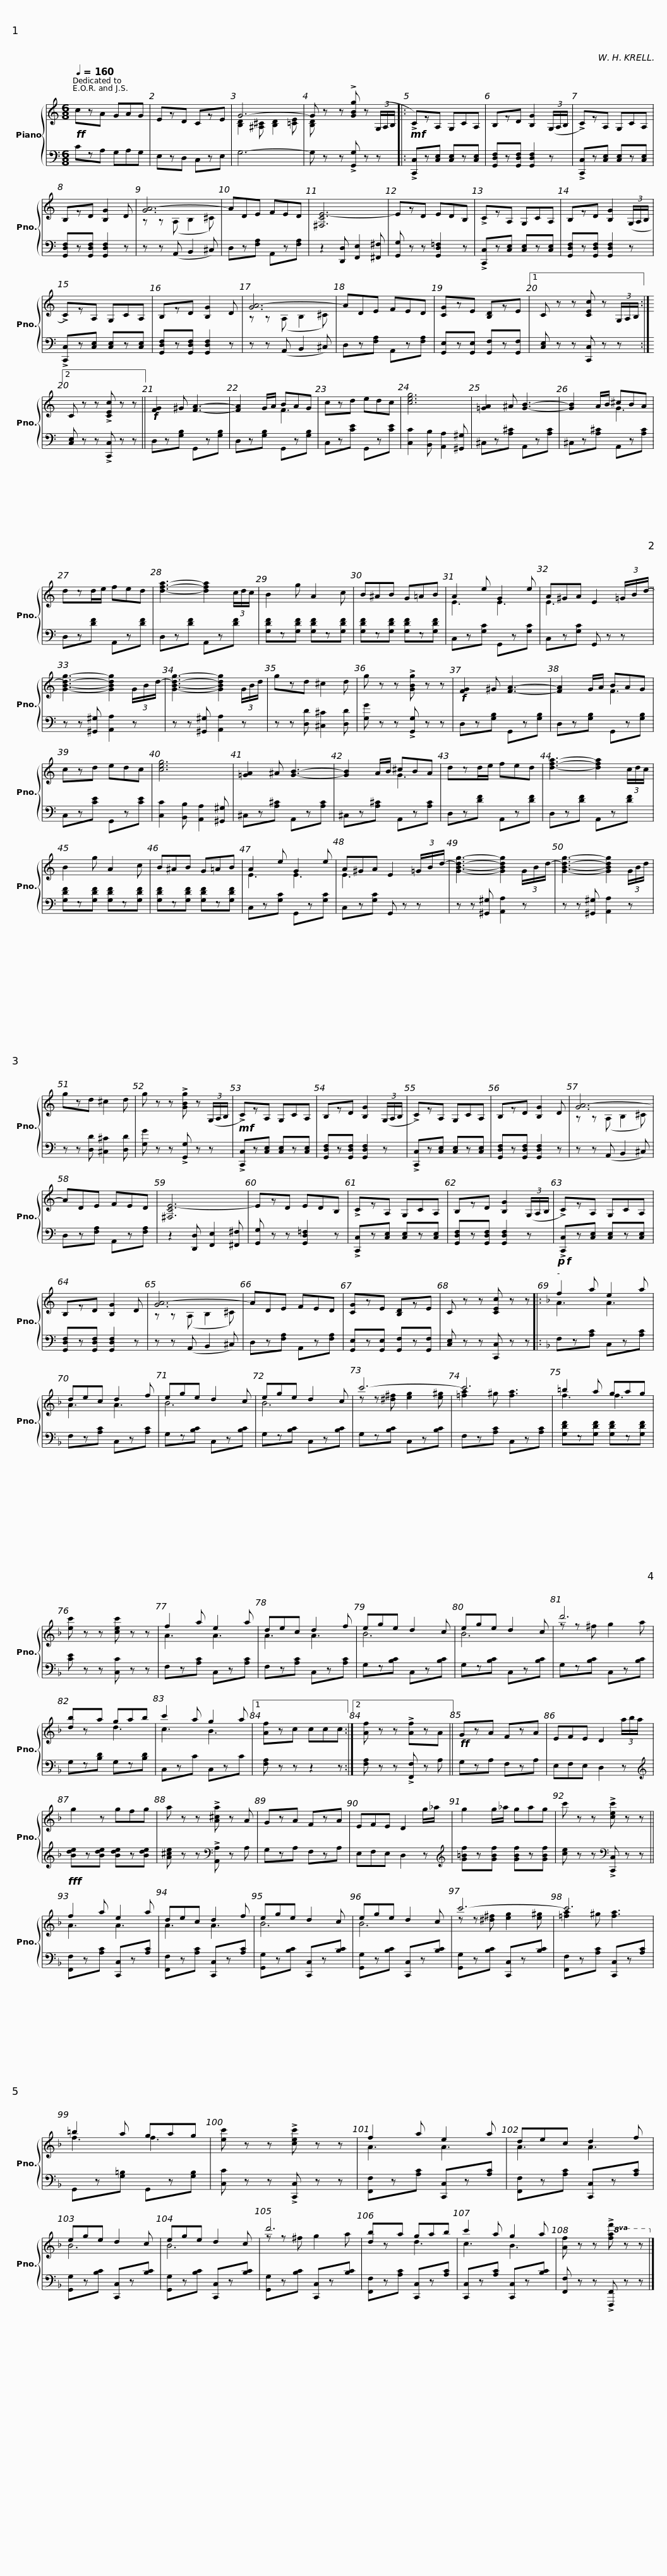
X:1
%%score { ( 1 3 ) | 2 }
L:1/8
Q:1/4=160
M:6/8
I:linebreak $
K:C
V:1 treble
V:3 treble
V:2 bass
V:1
!ff! czA GAG | EzD CzE | G6- | G z z !>![GBg] z (3(G,/A,/B,/ |:$!mf! !>!C)zA, G,CA, | %5
 B,zD [B,G]2 (3(G,/A,/B,/ | !>!C)zA, G,CA, | B,zD [B,G]2 D | [GA-]6 | ADE FED |$ %10
 [^F,CE-]6 | EzD EDB, | !>!CzA, G,CA, | B,zD [B,G]2 (3(G,/A,/B,/ | !>!C)zA, G,CA, |$ %15
 B,zD [B,G]2 D | [GA-]6 | ADE FED | [CG]zE [B,D]zE |1 C z z [CEc] z (3G,/A,/B,/ :|2 %20
 C z z !>![CEc] z z ||$!f! [FG]2 ^G [FA]3- | [FA]2 G/A/ BAG | czd edc | [ceg]6 | %25
 [=GA]2 ^A [GB]3- | [GB]2 A/B/ ^cBA |$ dzd/e/ fed | [dfa]3- [dfa]2 (3c/d/c/ | B2 g A2 c | %30
 B^AB G=AB | A2 e G2 e |$ A^GA E2 (3=G/-B/-d/- | [GBdg]3- [GBdg]2 (3G/-B/-d/- | [GBdg]3- [GBdg]2 (3G/B/d/ | %35
 gzd ^c2 d | g z z !>![GBg] z z |$!f! [FG]2 ^G [FA]3- | [FA]2 G/A/ BAG | czd edc | %40
 [ceg]6 | [=GA]2 ^A [GB]3- | [GB]2 A/B/ ^cBA |$ dzd/e/ fed | [dfa]3- [dfa]2 (3c/d/c/ | %45
 B2 g A2 c | B^AB G=AB | A2 e G2 e |$ A^GA E2 (3=G/-B/-d/- | [GBdg]3- [GBdg]2 (3G/-B/-d/- | %50
 [GBdg]3- [GBdg]2 (3G/B/d/ | gzd ^c2 d | g z z !>![GBg] z (3(G,/A,/B,/ |$!mf! !>!C)zA, G,CA, | B,zD [B,G]2 (3(G,/A,/B,/ | %55
 !>!C)zA, G,CA, | B,zD [B,G]2 D | [GA-]6 | ADE FED |$ [^F,CE-]6 | %60
 EzD EDB, | !>!CzA, G,CA, | B,zD [B,G]2 (3(G,/A,/B,/ | !>!C)zA, G,CA, |$ B,zD [B,G]2 D | %65
 [GA-]6 | ADE FED | [CG]zE [B,D]zE | C z z [CEc] z z |:$[K:F]!p!!f! f2 a e2 a | %70
 dec d2 f | ege d2 c | ege d2 c | c'6- | c'6 |$ %75
 =b2 a gag | [ec'] z z [cec'] z z | f2 a e2 a | dec d2 f | ege d2 c | %80
 ege d2 c |$ d'6 | [db]za gab | c'2 a g2 a |1 [Af]zc ccc :|2 %85
 [Af] z z !>![Af]zA ||$!ff! GzA FzA | EFE D2 (3a/b/a/ | g2 z gfg | a z z !>![A^ca] z A | %90
 GzA FzA | EFE D2 g/_a/ |$ g2 g/_a/ gag | c' z z !>![cec'] z z ||!fff! f2 a e2 a | %95
 dec d2 f | ege d2 c | ege d2 c |$ c'6- | c'6 | %100
 =b2 a gag | [ec'] z z !>![cec'] z z | f2 a e2 a | dec d2 f |$ ege d2 c | %105
 ege d2 c | d'6 | [db]za gab | c'2 a g2 a | [Af] z z!8va(! !>![faf'] z z!8va)! |] %110
V:2
 CzA, G,A,G, | E,zD, C,zE, | G,6- | G, z z !>![G,,G,] z z |:$ !>![C,,C,]z[C,E,] [C,E,]z[C,E,] | %5
 [G,,D,F,]z[G,,D,F,] [G,,D,F,]2 z | !>![C,,C,]z[C,E,] [C,E,]z[C,E,] | [G,,D,F,]z[G,,D,F,] [G,,D,F,]2 z | z z (A,, B,,2 ^C,) | D,z[F,A,] A,,z[F,A,] |$ %10
 z2 [D,,D,] [F,,E,]2 [^F,,^F,] | [G,,G,] z z [G,,D,=F,]2 z | !>![C,,C,]z[C,E,] [C,E,]z[C,E,] | [G,,D,F,]z[G,,D,F,] [G,,D,F,]2 z | !>![C,,C,]z[C,E,] [C,E,]z[C,E,] |$ %15
 [G,,D,F,]z[G,,D,F,] [G,,D,F,]2 z | z z (A,, B,,2 ^C,) | D,z[F,A,] A,,z[F,A,] | [G,,E,]z[G,,E,] [G,,F,]z[G,,F,] |1 [C,E,] z z [C,,C,] z z :|2 %20
 [C,E,] z z !>![C,,C,] z z ||$ D,z[G,B,] G,,z[G,B,] | D,z[G,B,] G,,z[G,B,] | C,z[CE] G,,z[CE] | [C,C]2 [B,,B,] [A,,A,]2 [^G,,^G,] | %25
 ^C,z[A,^C] A,,z[A,C] | ^C,z[A,^C] A,,z[A,C] |$ D,z[DF] A,,z[DF] | D,z[DF] A,,z[DF] | [G,DF]z[G,DF] [G,DF]z[G,DF] | %30
 [G,DF]z[G,DF] [G,DF]z[G,DF] | C,z[G,C] G,,z[G,C] |$ C,z[G,C] G,, z z | z z [^G,,^G,] [A,,A,]2 z | z z [^G,,^G,] [A,,A,]2 z | %35
 z z [D,D] [^C,^C]2 [D,D] | [G,G] z z !>![G,,G,] z z |$ D,z[G,B,] G,,z[G,B,] | D,z[G,B,] G,,z[G,B,] | C,z[CE] G,,z[CE] | %40
 [C,C]2 [B,,B,] [A,,A,]2 [^G,,^G,] | ^C,z[A,^C] A,,z[A,C] | ^C,z[A,^C] A,,z[A,C] |$ D,z[DF] A,,z[DF] | D,z[DF] A,,z[DF] | %45
 [G,DF]z[G,DF] [G,DF]z[G,DF] | [G,DF]z[G,DF] [G,DF]z[G,DF] | C,z[G,C] G,,z[G,C] |$ C,z[G,C] G,, z z | z z [^G,,^G,] [A,,A,]2 z | %50
 z z [^G,,^G,] [A,,A,]2 z | z z [D,D] [^C,^C]2 [D,D] | [G,G] z z !>![G,,G,] z z |$ !>![C,,C,]z[C,E,] [C,E,]z[C,E,] | [G,,D,F,]z[G,,D,F,] [G,,D,F,]2 z | %55
 !>![C,,C,]z[C,E,] [C,E,]z[C,E,] | [G,,D,F,]z[G,,D,F,] [G,,D,F,]2 z | z z (A,, B,,2 ^C,) | D,z[F,A,] A,,z[F,A,] |$ z2 [D,,D,] [F,,E,]2 [^F,,^F,] | %60
 [G,,G,] z z [G,,D,=F,]2 z | !>![C,,C,]z[C,E,] [C,E,]z[C,E,] | [G,,D,F,]z[G,,D,F,] [G,,D,F,]2 z | !>![C,,C,]z[C,E,] [C,E,]z[C,E,] |$ [G,,D,F,]z[G,,D,F,] [G,,D,F,]2 z | %65
 z z (A,, B,,2 ^C,) | D,z[F,A,] A,,z[F,A,] | [G,,E,]z[G,,E,] [G,,F,]z[G,,F,] | [C,E,] z z [C,,C,] z z |:$[K:F] F,z[A,C] C,z[A,C] | %70
 F,z[A,C] C,z[A,C] | G,z[B,C] C,z[B,C] | G,z[B,C] C,z[B,C] | G,z[B,C] C,z[B,C] | F,z[A,C] C,z[A,C] |$ %75
 [G,DF]z[G,DF] [G,DF]z[G,DF] | [CE] z z [C,C] z z | F,z[A,C] C,z[A,C] | F,z[A,C] C,z[A,C] | G,z[B,C] C,z[B,C] | %80
 G,z[B,C] C,z[B,C] |$ G,z[B,C] C,z[B,C] | G,z[B,D] G,z[B,D] | C,zC C,zC |1 [F,A,] z z z2 z :|2 %85
 [F,A,] z z !>![F,,F,] z A, ||$ G,zA, F,zA, | E,F,E, D,2 z |[K:treble] [Bde]z[Bde] [Bde]z[Bde] | [A^ce] z z[K:bass] !>![A,,A,] z A, | %90
 G,zA, F,zA, | E,F,E, D,2 z |$[K:treble] [G=Bf]z[GBf] [GBf]z[GBf] | [ce] z z[K:bass] !>![C,,C,] z z || [F,,F,]z[A,C] [C,,C,]z[A,C] | %95
 [F,,F,]z[A,C] [C,,C,]z[A,C] | [G,,G,]z[B,C] [C,,C,]z[B,C] | [G,,G,]z[B,C] [C,,C,]z[B,C] |$ [G,,G,]z[B,C] [C,,C,]z[B,C] | [F,,F,]z[A,C] [C,,C,]z[A,C] | %100
 G,,z[G,=B,] G,,z[G,B,] | [C,C] z z !>![C,,C,] z z | [F,,F,]z[A,C] [C,,C,]z[A,C] | [F,,F,]z[A,C] [C,,C,]z[A,C] |$ [G,,G,]z[B,C] [C,,C,]z[B,C] | %105
 [G,,G,]z[B,C] [C,,C,]z[B,C] | [G,,G,]z[B,C] [C,,C,]z[B,C] | [F,,F,]z[A,C] [C,,C,]z[A,C] | [C,,C,]z[A,C] [C,,C,]z[B,C] | [F,,F,] z z !>![F,,,F,,] z z |] %110
V:3
 x6 | x6 | [B,D]2 [^A,^C] [B,D]2 [=CE] | [B,D] x5 |:$ x6 | %5
 x6 | x6 | x6 | z z (A, B,2 ^C) | x6 |$ %10
 x6 | x6 | x6 | x6 | x6 |$ %15
 x6 | z z (A, B,2 ^C) | x6 | x6 |1 x6 :|2 %20
 x6 ||$ x6 | x3 F3 | x6 | x6 | %25
 x6 | x3 G3 |$ x6 | x6 | x6 | %30
 x6 | E3 E3 |$ E3 x3 | x6 | x6 | %35
 x6 | x6 |$ x6 | x3 F3 | x6 | %40
 x6 | x6 | x3 G3 |$ x6 | x6 | %45
 x6 | x6 | E3 E3 |$ E3 x3 | x6 | %50
 x6 | x6 | x6 |$ x6 | x6 | %55
 x6 | x6 | z z (A, B,2 ^C) | x6 |$ x6 | %60
 x6 | x6 | x6 | x6 |$ x6 | %65
 z z (A, B,2 ^C) | x6 | x6 | x6 |:$[K:F] A3 A3 | %70
 A3 A3 | B6 | B6 | z z [^d^f] [eg]2 [e^g] | [=fa]2 ^g [fa]3 |$ %75
 f3 f3 | x6 | A3 A3 | A3 A3 | B6 | %80
 B6 |$ z z ^f g2 a | x3 d3 | c3 B3 |1 x6 :|2 %85
 x6 ||$ x6 | x6 | x6 | x6 | %90
 x6 | x6 |$ x6 | x6 || A3 A3 | %95
 A3 A3 | B6 | B6 |$ z z [^d^f] [eg]2 [e^g] | [=fa]2 ^g [fa]3 | %100
 f3 f3 | x6 | A3 A3 | A3 A3 |$ B6 | %105
 B6 | z z ^f g2 a | x3 d3 | c3 B3 | x3!8va(! x3!8va)! |] %110
